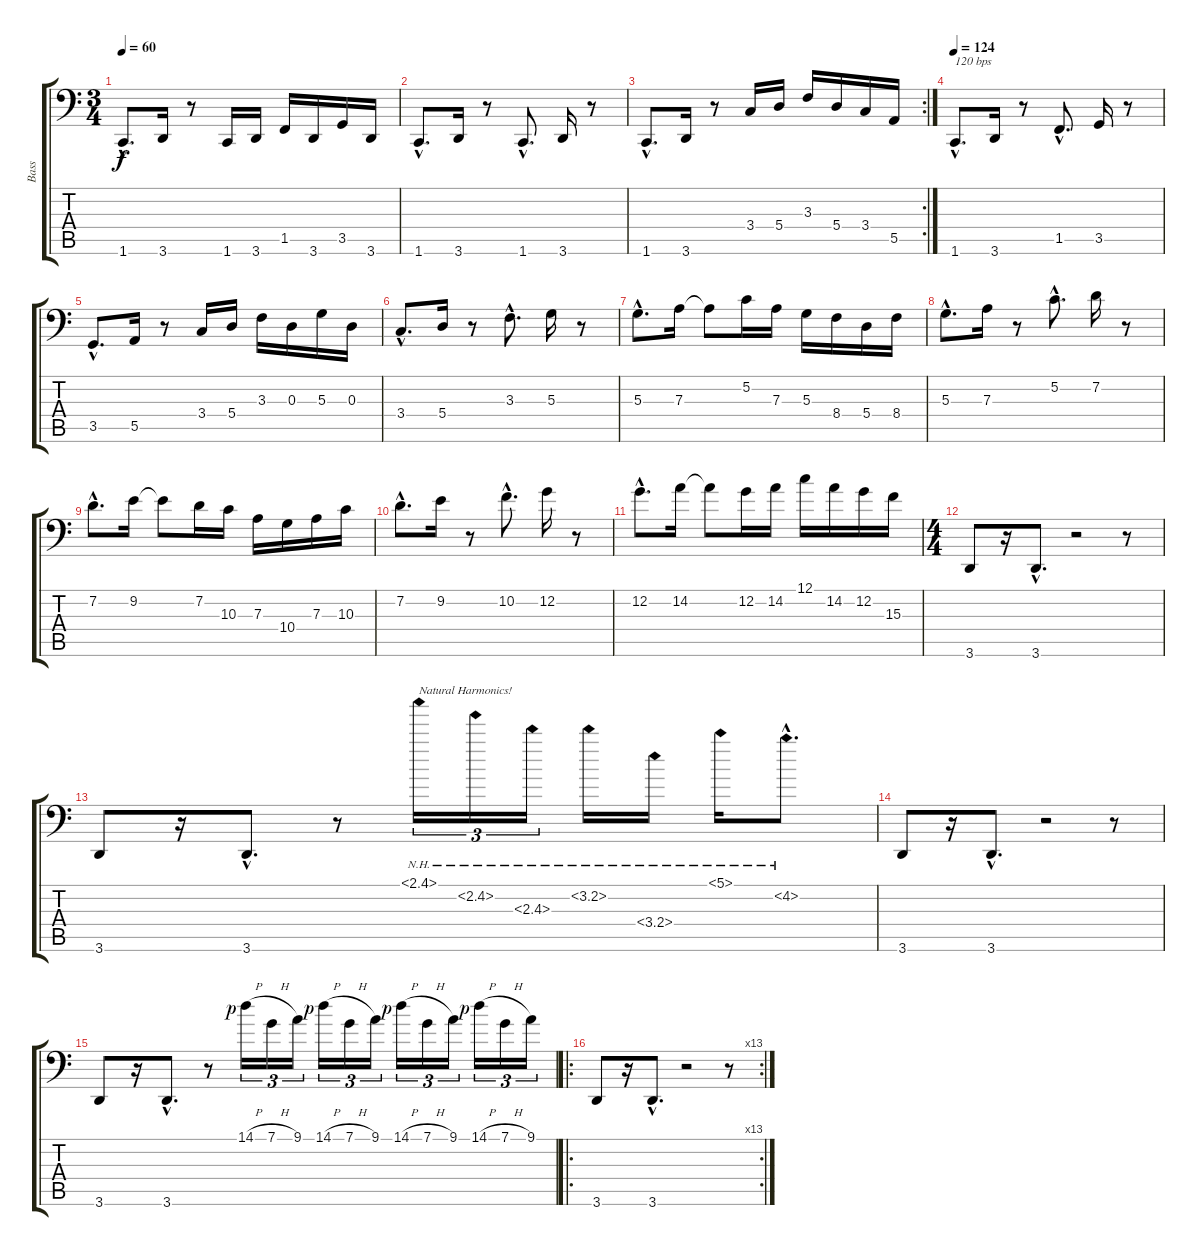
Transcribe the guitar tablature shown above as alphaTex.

\track ("Bass" "Bass") {instrument electricbassfinger}
\staff {score tabs}
\tuning (C3 G2 D2 A1 E1 B0) {hide}
\ts (3 4)
\tempo 60
\clef f4
\ks c
1.6{hac}.8{d dy f} 3.6.16 r.8 1.6.16 3.6.16 1.5.16 3.6.16 3.5.16 3.6.16 |
1.6{hac}.8{d} 3.6.16 r.8 1.6{hac}.8{d} 3.6.16 r.8 |
\rc 2
1.6{hac}.8{d} 3.6.16 r.8 3.4.16 5.4.16 3.3.16 5.4.16 3.4.16 5.5.16 |
\tempo 124
1.6{hac}.8{d txt "120 bps"} 3.6.16 r.8 1.5{hac}.8{d} 3.5.16 r.8 |
3.5{hac}.8{d} 5.5.16 r.8 3.4.16 5.4.16 3.3.16 0.3.16 5.3.16 0.3.16 |
3.4{hac}.8{d} 5.4.16 r.8 3.3{hac}.8{d} 5.3.16 r.8 |
5.3{hac}.8{d} 7.3.16 7.3{t}.8 5.2.16 7.3.16 5.3.16 8.4.16 5.4.16 8.4.16 |
5.3{hac}.8{d} 7.3.16 r.8 5.2{hac}.8{d} 7.2.16 r.8 |
7.2{hac}.8{d} 9.2.16 9.2{t}.8 7.2.16 10.3.16 7.3.16 10.4.16 7.3.16 10.3.16 |
7.2{hac}.8{d} 9.2.16 r.8 10.2{hac}.8{d} 12.2.16 r.8 |
12.2{hac}.8{d} 14.2.16 14.2{t}.8 12.2.16 14.2.16 12.1.16 14.2.16 12.2.16 15.3.16 |
\ts (4 4)
3.6.8 r.16 3.6{hac}.8{d} r.2 r.8 |
3.6.8 r.16 3.6{hac}.8{d} r.8 2.1{nh}.16{tu (3 2) txt "Natural Harmonics!"} 2.2{nh}.16{tu (3 2)} 2.3{nh}.16{tu (3 2)} 3.2{nh}.16 3.4{nh}.16 5.1{nh}.16 4.2{nh hac}.8{d} |
3.6.8 r.16 3.6{hac}.8{d} r.2 r.8 |
3.6.8 r.16 3.6{hac}.8{d} r.8 14.1{h rf 1}.16{tu (3 2)} 7.1{h}.16{tu (3 2)} 9.1.16{tu (3 2)} 14.1{h rf 1}.16{tu (3 2)} 7.1{h}.16{tu (3 2)} 9.1.16{tu (3 2)} 14.1{h rf 1}.16{tu (3 2)} 7.1{h}.16{tu (3 2)} 9.1.16{tu (3 2)} 14.1{h rf 1}.16{tu (3 2)} 7.1{h}.16{tu (3 2)} 9.1.16{tu (3 2)} |
\ro
\rc 13
3.6.8 r.16 3.6{hac}.8{d} r.2 r.8
